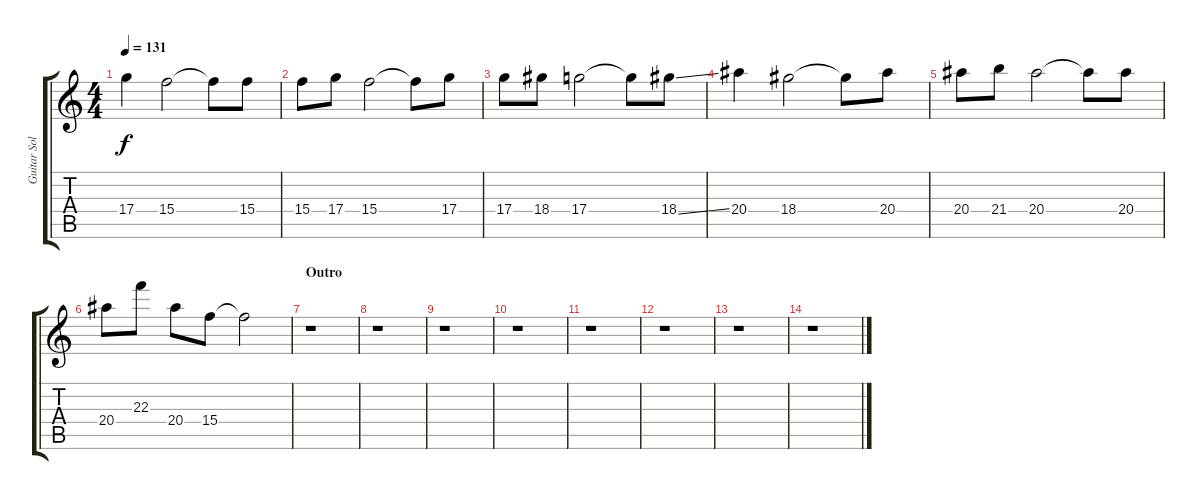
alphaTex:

\track ("Guitar Solo" "Guitar Sol") {instrument overdrivenguitar}
\staff {score tabs}
\tuning (E4 B3 G3 D3 A2 E2) {hide}
\ts (4 4)
\tempo 131
\clef g2
\ks c
17.4.4{dy f} 15.4.2 15.4{t}.8 15.4.8 |
15.4.8 17.4.8 15.4.2 15.4{t}.8 17.4.8 |
17.4.8 18.4.8 17.4.2 17.4{t}.8 18.4{ss}.8 |
20.4.4 18.4.2 18.4{t}.8 20.4.8 |
20.4.8 21.4.8 20.4.2 20.4{t}.8 20.4.8 |
20.4.8 22.3.8 20.4.8 15.4.8 15.4{t}.2 |
\section ("" "Outro")
r.1 |
r.1 |
r.1 |
r.1 |
r.1 |
r.1 |
r.1 |
r.1
